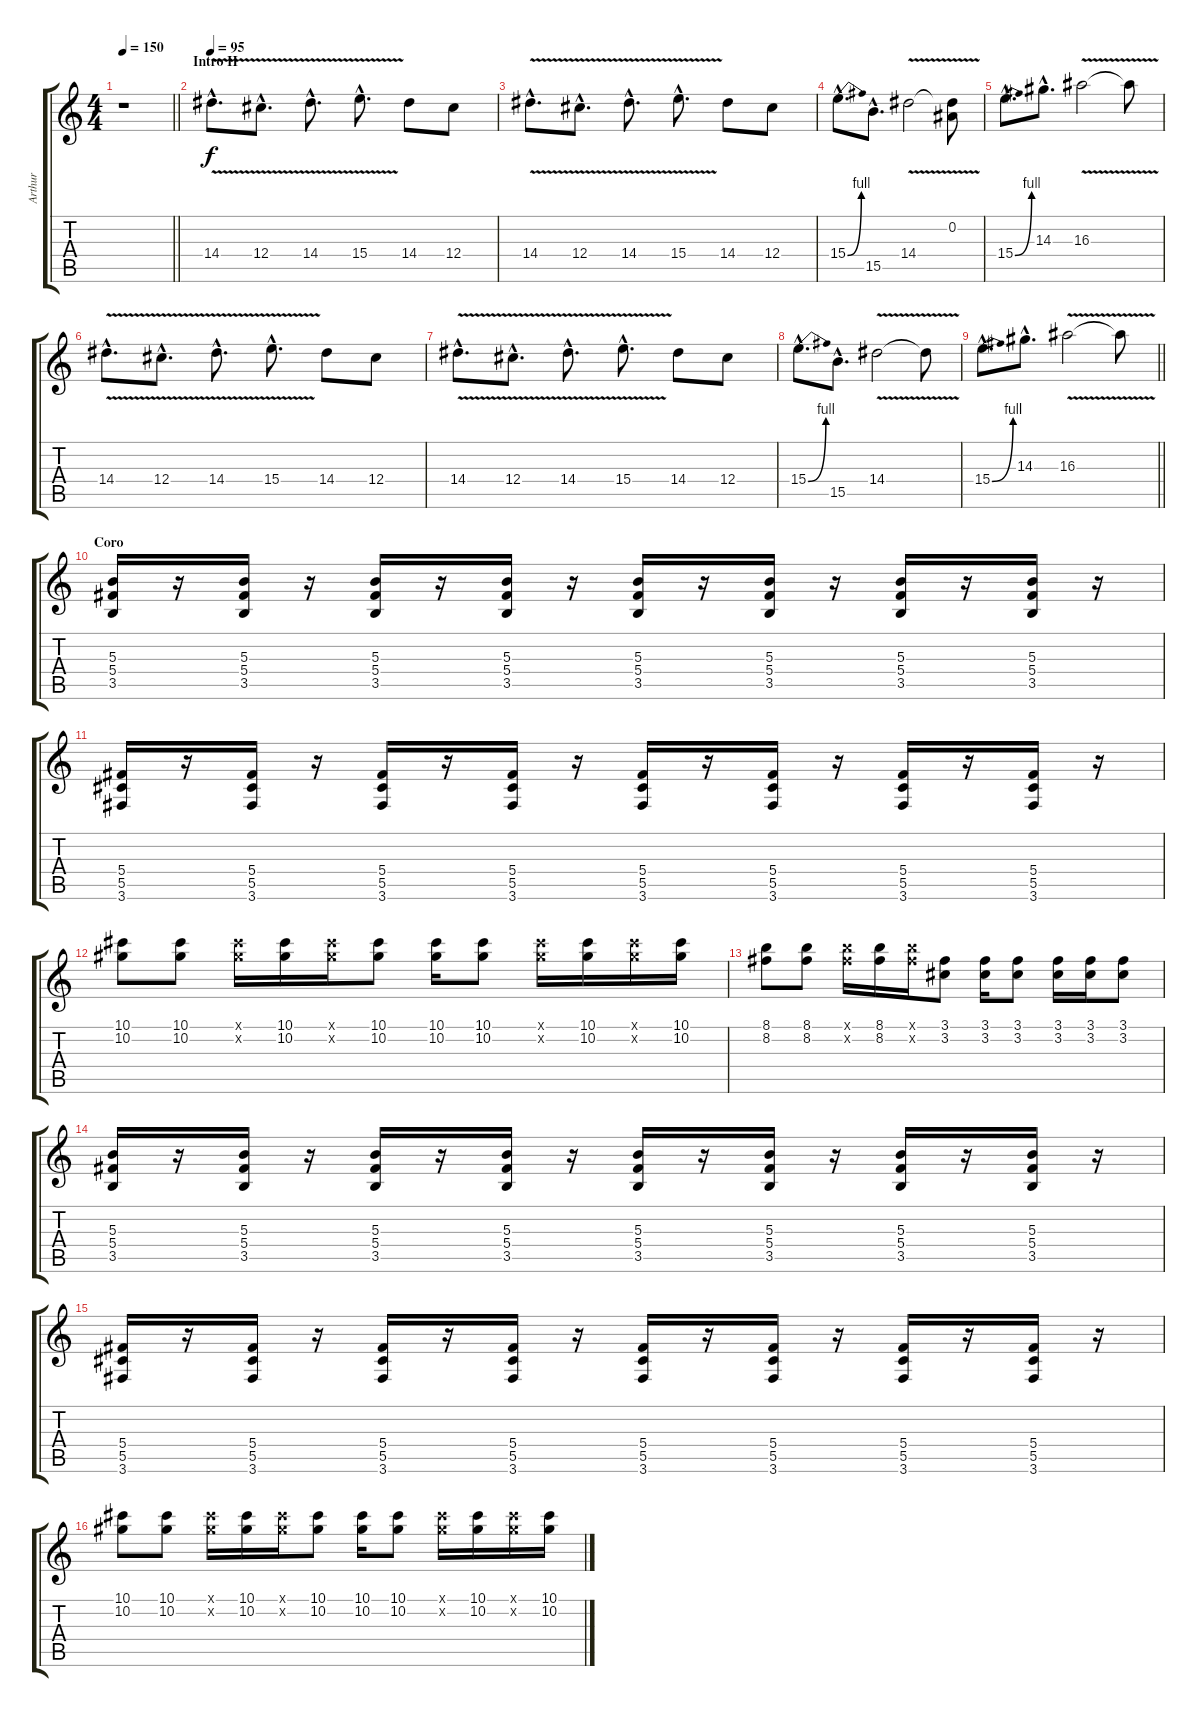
\track ("Arthur" "Arthur") {instrument distortionguitar}
\staff {score tabs}
\tuning (Eb4 Bb3 Gb3 Db3 Ab2 Eb2) {hide}
\ts (4 4)
\tempo 150
\clef g2
\barLineRight lightlight
\ks c
r.1{dy f} |
\section ("" "Intro II")
\tempo 95
14.4{v hac}.8{d} 12.4{v hac}.8{d} 14.4{v hac}.8{d} 15.4{v hac}.8{d} 14.4.8 12.4.8 |
14.4{v hac}.8{d} 12.4{v hac}.8{d} 14.4{v hac}.8{d} 15.4{v hac}.8{d} 14.4.8 12.4.8 |
15.4{be (bend 0 0 60 4) hac}.8{d} 15.5{hac}.8{d} 14.4{v}.2 (0.2 14.4{t}).8 |
15.4{be (bend 0 0 60 4) hac}.8{d} 14.3{hac}.8{d} 16.3{v}.2 16.3{t}.8 |
14.4{v hac}.8{d} 12.4{v hac}.8{d} 14.4{v hac}.8{d} 15.4{v hac}.8{d} 14.4.8 12.4.8 |
14.4{v hac}.8{d} 12.4{v hac}.8{d} 14.4{v hac}.8{d} 15.4{v hac}.8{d} 14.4.8 12.4.8 |
15.4{be (bend 0 0 60 4) hac}.8{d} 15.5{hac}.8{d} 14.4{v}.2 14.4{t}.8 |
\barLineRight lightlight
15.4{be (bend 0 0 60 4) hac}.8{d} 14.3{hac}.8{d} 16.3{v}.2 16.3{t}.8 |
\section ("" "Coro")
(5.3 5.4 3.5).16 r.16 (5.3 5.4 3.5).16 r.16 (5.3 5.4 3.5).16 r.16 (5.3 5.4 3.5).16 r.16 (5.3 5.4 3.5).16 r.16 (5.3 5.4 3.5).16 r.16 (5.3 5.4 3.5).16 r.16 (5.3 5.4 3.5).16 r.16 |
(5.4 5.5 3.6).16 r.16 (5.4 5.5 3.6).16 r.16 (5.4 5.5 3.6).16 r.16 (5.4 5.5 3.6).16 r.16 (5.4 5.5 3.6).16 r.16 (5.4 5.5 3.6).16 r.16 (5.4 5.5 3.6).16 r.16 (5.4 5.5 3.6).16 r.16 |
(10.1 10.2).8 (10.1 10.2).8 (10.1{x} 10.2{x}).16 (10.1 10.2).16 (10.1{x} 10.2{x}).16 (10.1 10.2).8 (10.1 10.2).16 (10.1 10.2).8 (10.1{x} 10.2{x}).16 (10.1 10.2).16 (10.1{x} 10.2{x}).16 (10.1 10.2).16 |
(8.1 8.2).8 (8.1 8.2).8 (8.1{x} 8.2{x}).16 (8.1 8.2).16 (8.1{x} 8.2{x}).16 (3.1 3.2).8 (3.1 3.2).16 (3.1 3.2).8 (3.1 3.2).16 (3.1 3.2).16 (3.1 3.2).8 |
(5.3 5.4 3.5).16 r.16 (5.3 5.4 3.5).16 r.16 (5.3 5.4 3.5).16 r.16 (5.3 5.4 3.5).16 r.16 (5.3 5.4 3.5).16 r.16 (5.3 5.4 3.5).16 r.16 (5.3 5.4 3.5).16 r.16 (5.3 5.4 3.5).16 r.16 |
(5.4 5.5 3.6).16 r.16 (5.4 5.5 3.6).16 r.16 (5.4 5.5 3.6).16 r.16 (5.4 5.5 3.6).16 r.16 (5.4 5.5 3.6).16 r.16 (5.4 5.5 3.6).16 r.16 (5.4 5.5 3.6).16 r.16 (5.4 5.5 3.6).16 r.16 |
(10.1 10.2).8 (10.1 10.2).8 (10.1{x} 10.2{x}).16 (10.1 10.2).16 (10.1{x} 10.2{x}).16 (10.1 10.2).8 (10.1 10.2).16 (10.1 10.2).8 (10.1{x} 10.2{x}).16 (10.1 10.2).16 (10.1{x} 10.2{x}).16 (10.1 10.2).16
